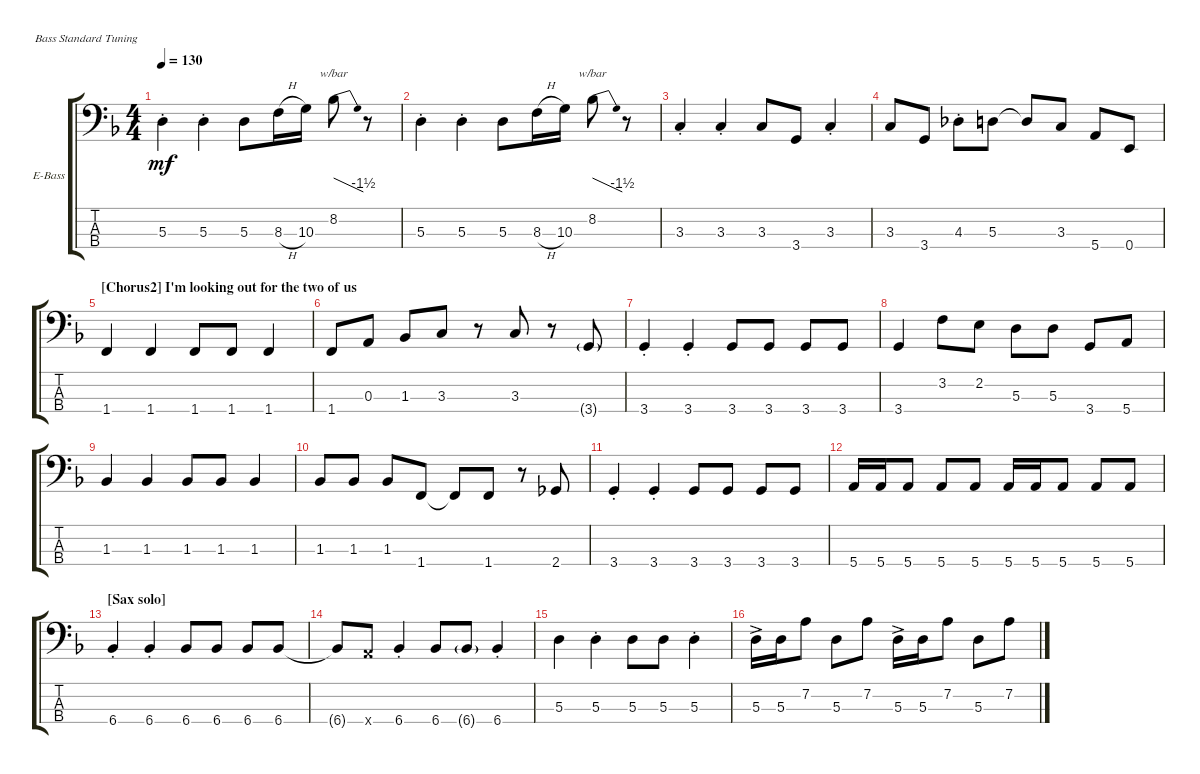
\defaultSystemsLayout 4
\bracketExtendMode groupsimilarinstruments
\firstSystemTrackNameOrientation horizontal
\otherSystemsTrackNameOrientation horizontal
\track ("Electric Bass" "E-Bass") {instrument electricbassfinger}
\staff {score tabs}
\tuning (G2 D2 A1 E1)
\ts (4 4)
\tempo 130
\clef f4
\ks dminor
5.3{st}.4{dy mf} 5.3{st}.4 5.3.8 8.3{h}.16 10.3.16 8.2.8{tbe (dive default 43.199999999999996 0 60 -6)} r.8 |
5.3{st}.4 5.3{st}.4 5.3.8 8.3{h}.16 10.3.16 8.2.8{tbe (dive default 43.199999999999996 0 60 -6)} r.8 |
3.3{st}.4 3.3{st}.4 3.3.8 3.4.8 3.3{st}.4 |
3.3.8 3.4.8 4.3{st}.8 5.3.8 5.3{t}.8 3.3.8 5.4.8 0.4.8 |
\section ("" "[Chorus2] I'm looking out for the two of us")
1.4.4 1.4.4 1.4.8 1.4.8 1.4.4 |
1.4.8 0.3.8 1.3.8 3.3.8 r.8 3.3.8 r.8 3.4{g}.8 |
3.4{st}.4 3.4{st}.4 3.4.8 3.4.8 3.4.8 3.4.8 |
3.4.4 3.2.8 2.2.8 5.3.8 5.3.8 3.4.8 5.4.8 |
1.3.4 1.3.4 1.3.8 1.3.8 1.3.4 |
1.3.8 1.3.8 1.3.8 1.4.8 1.4{t}.8 1.4.8 r.8 2.4.8 |
3.4{st}.4 3.4{st}.4 3.4.8 3.4.8 3.4.8 3.4.8 |
5.4.16 5.4.16 5.4.8 5.4.8 5.4.8 5.4.16 5.4.16 5.4.8 5.4.8 5.4.8 |
\section ("" "[Sax solo]   ")
6.4{st}.4 6.4{st}.4 6.4.8 6.4.8 6.4.8 6.4.8 |
6.4{t}.8 5.4{x}.8 6.4{st}.4 6.4.8 6.4{g}.8 6.4{st}.4 |
5.3.4 5.3{st}.4 5.3.8 5.3.8 5.3{st}.4 |
5.3{ac}.16 5.3.16 7.2.8 5.3.8 7.2.8 5.3{ac}.16 5.3.16 7.2.8 5.3.8 7.2.8
